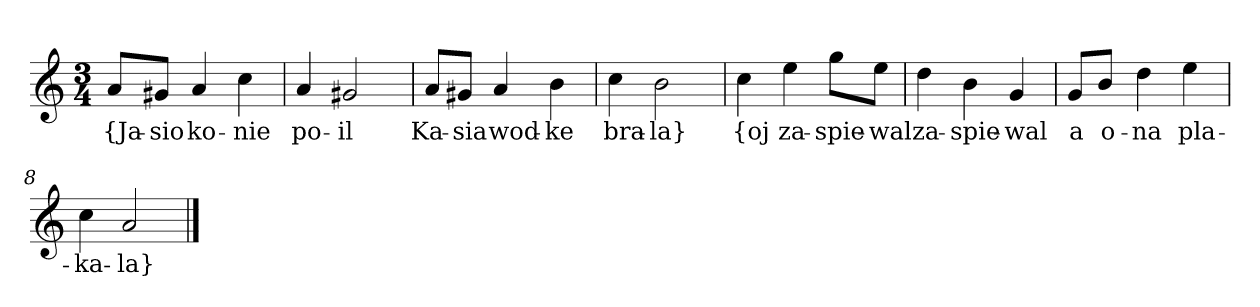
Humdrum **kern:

**kern	**text
*part1	*part1
*staff1	*staff1
*clefG2	*
*k[]	*
*a:	*
*M3/4	*
=	=
8a/L	{Ja-
8g#X/J	-sio
4a	ko-
4cc	-nie
=2	=2
4a	po-
2g#X	-il
=3	=3
8a/L	Ka-
8g#X/J	-sia
4a	wod-
4b	-ke
=4	=4
4cc	bra-
2b	-la}
=5y	=5y
4cc	{oj
4ee	za-
8gg\L	-spie-
8ee\J	-wal
=6	=6
4dd	za-
4b	-spie-
4g	-wal
=7	=7
8g/L	a
8b/J	o-
4dd	-na
4ee	pla-
=8	=8
4cc	-ka-
2a	-la}
==	==
*-	*-
